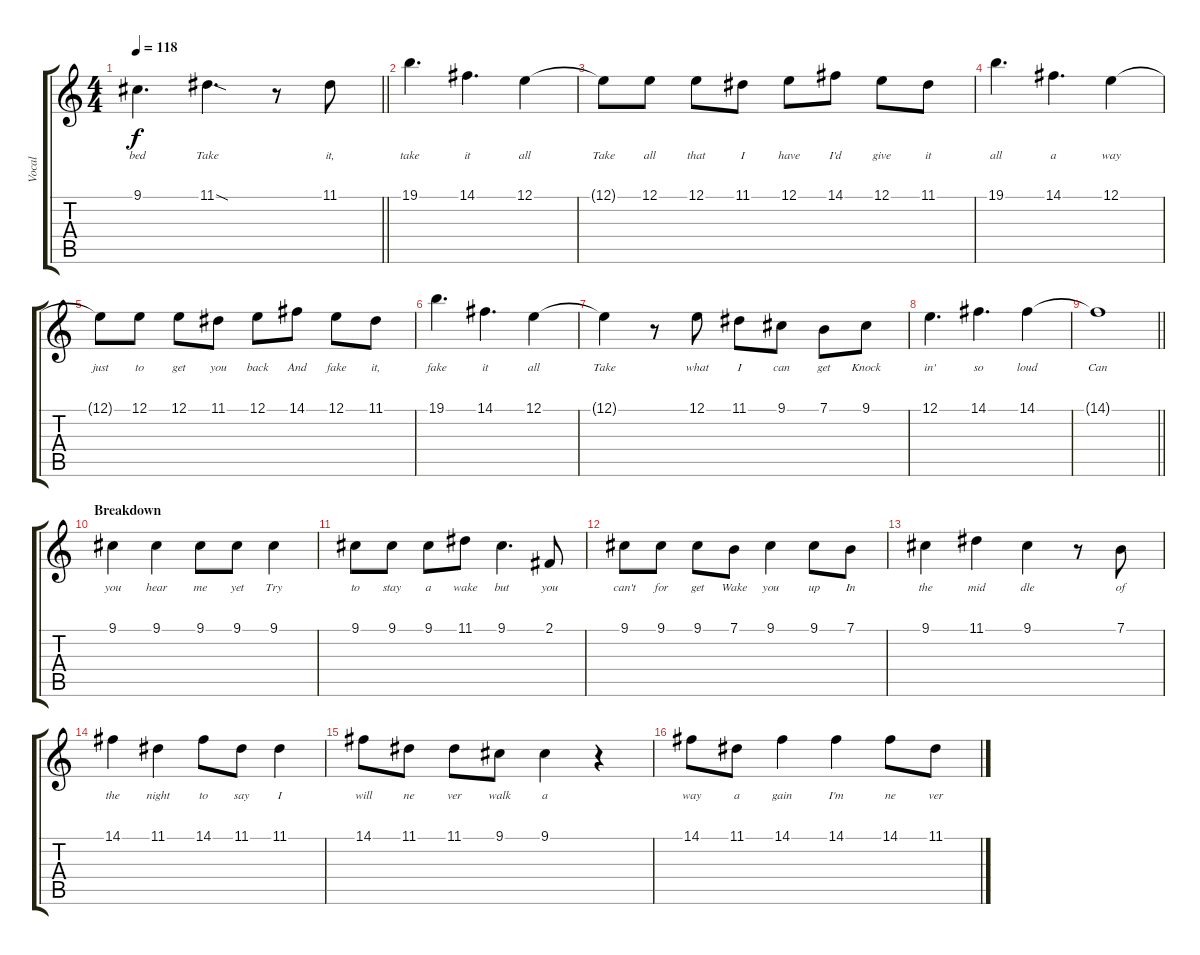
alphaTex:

\track ("Vocal" "Vocal") {instrument lead2sawtooth}
\staff {score tabs}
\tuning (E4 B3 G3 D3 A2 E2) {hide}
\ts (4 4)
\tempo 118
\clef g2
\barLineRight lightlight
\ks c
9.1{t}.4{d lyrics (0 "bed") lyrics (1 "") lyrics (2 "") lyrics (3 "") lyrics (4 "") dy f} 11.1{sod}.4{d lyrics (0 "Take") lyrics (1 "") lyrics (2 "") lyrics (3 "") lyrics (4 "")} r.8 11.1.8{lyrics (0 "it,") lyrics (1 "") lyrics (2 "") lyrics (3 "") lyrics (4 "")} |
19.1.4{d lyrics (0 "take") lyrics (1 "") lyrics (2 "") lyrics (3 "") lyrics (4 "")} 14.1.4{d lyrics (0 "it") lyrics (1 "") lyrics (2 "") lyrics (3 "") lyrics (4 "")} 12.1.4{lyrics (0 "all") lyrics (1 "") lyrics (2 "") lyrics (3 "") lyrics (4 "")} |
12.1{t}.8{lyrics (0 "Take") lyrics (1 "") lyrics (2 "") lyrics (3 "") lyrics (4 "")} 12.1.8{lyrics (0 "all") lyrics (1 "") lyrics (2 "") lyrics (3 "") lyrics (4 "")} 12.1.8{lyrics (0 "that") lyrics (1 "") lyrics (2 "") lyrics (3 "") lyrics (4 "")} 11.1.8{lyrics (0 "I") lyrics (1 "") lyrics (2 "") lyrics (3 "") lyrics (4 "")} 12.1.8{lyrics (0 "have") lyrics (1 "") lyrics (2 "") lyrics (3 "") lyrics (4 "")} 14.1.8{lyrics (0 "I'd") lyrics (1 "") lyrics (2 "") lyrics (3 "") lyrics (4 "")} 12.1.8{lyrics (0 "give") lyrics (1 "") lyrics (2 "") lyrics (3 "") lyrics (4 "")} 11.1.8{lyrics (0 "it") lyrics (1 "") lyrics (2 "") lyrics (3 "") lyrics (4 "")} |
19.1.4{d lyrics (0 "all") lyrics (1 "") lyrics (2 "") lyrics (3 "") lyrics (4 "")} 14.1.4{d lyrics (0 "a") lyrics (1 "") lyrics (2 "") lyrics (3 "") lyrics (4 "")} 12.1.4{lyrics (0 "way") lyrics (1 "") lyrics (2 "") lyrics (3 "") lyrics (4 "")} |
12.1{t}.8{lyrics (0 "just") lyrics (1 "") lyrics (2 "") lyrics (3 "") lyrics (4 "")} 12.1.8{lyrics (0 "to") lyrics (1 "") lyrics (2 "") lyrics (3 "") lyrics (4 "")} 12.1.8{lyrics (0 "get") lyrics (1 "") lyrics (2 "") lyrics (3 "") lyrics (4 "")} 11.1.8{lyrics (0 "you") lyrics (1 "") lyrics (2 "") lyrics (3 "") lyrics (4 "")} 12.1.8{lyrics (0 "back") lyrics (1 "") lyrics (2 "") lyrics (3 "") lyrics (4 "")} 14.1.8{lyrics (0 "And") lyrics (1 "") lyrics (2 "") lyrics (3 "") lyrics (4 "")} 12.1.8{lyrics (0 "fake") lyrics (1 "") lyrics (2 "") lyrics (3 "") lyrics (4 "")} 11.1.8{lyrics (0 "it,") lyrics (1 "") lyrics (2 "") lyrics (3 "") lyrics (4 "")} |
19.1.4{d lyrics (0 "fake") lyrics (1 "") lyrics (2 "") lyrics (3 "") lyrics (4 "")} 14.1.4{d lyrics (0 "it") lyrics (1 "") lyrics (2 "") lyrics (3 "") lyrics (4 "")} 12.1.4{lyrics (0 "all") lyrics (1 "") lyrics (2 "") lyrics (3 "") lyrics (4 "")} |
12.1{t}.4{lyrics (0 "Take") lyrics (1 "") lyrics (2 "") lyrics (3 "") lyrics (4 "")} r.8 12.1.8{lyrics (0 "what") lyrics (1 "") lyrics (2 "") lyrics (3 "") lyrics (4 "")} 11.1.8{lyrics (0 "I") lyrics (1 "") lyrics (2 "") lyrics (3 "") lyrics (4 "")} 9.1.8{lyrics (0 "can") lyrics (1 "") lyrics (2 "") lyrics (3 "") lyrics (4 "")} 7.1.8{lyrics (0 "get") lyrics (1 "") lyrics (2 "") lyrics (3 "") lyrics (4 "")} 9.1.8{lyrics (0 "Knock") lyrics (1 "") lyrics (2 "") lyrics (3 "") lyrics (4 "")} |
12.1.4{d lyrics (0 "in'") lyrics (1 "") lyrics (2 "") lyrics (3 "") lyrics (4 "")} 14.1.4{d lyrics (0 "so") lyrics (1 "") lyrics (2 "") lyrics (3 "") lyrics (4 "")} 14.1.4{lyrics (0 "loud") lyrics (1 "") lyrics (2 "") lyrics (3 "") lyrics (4 "")} |
\barLineRight lightlight
14.1{t}.1{lyrics (0 "Can") lyrics (1 "") lyrics (2 "") lyrics (3 "") lyrics (4 "")} |
\section ("" "Breakdown")
9.1.4{lyrics (0 "you") lyrics (1 "") lyrics (2 "") lyrics (3 "") lyrics (4 "")} 9.1.4{lyrics (0 "hear") lyrics (1 "") lyrics (2 "") lyrics (3 "") lyrics (4 "")} 9.1.8{lyrics (0 "me") lyrics (1 "") lyrics (2 "") lyrics (3 "") lyrics (4 "")} 9.1.8{lyrics (0 "yet") lyrics (1 "") lyrics (2 "") lyrics (3 "") lyrics (4 "")} 9.1.4{lyrics (0 "Try") lyrics (1 "") lyrics (2 "") lyrics (3 "") lyrics (4 "")} |
9.1.8{lyrics (0 "to") lyrics (1 "") lyrics (2 "") lyrics (3 "") lyrics (4 "")} 9.1.8{lyrics (0 "stay") lyrics (1 "") lyrics (2 "") lyrics (3 "") lyrics (4 "")} 9.1.8{lyrics (0 "a") lyrics (1 "") lyrics (2 "") lyrics (3 "") lyrics (4 "")} 11.1.8{lyrics (0 "wake") lyrics (1 "") lyrics (2 "") lyrics (3 "") lyrics (4 "")} 9.1.4{d lyrics (0 "but") lyrics (1 "") lyrics (2 "") lyrics (3 "") lyrics (4 "")} 2.1.8{lyrics (0 "you") lyrics (1 "") lyrics (2 "") lyrics (3 "") lyrics (4 "")} |
9.1.8{lyrics (0 "can't") lyrics (1 "") lyrics (2 "") lyrics (3 "") lyrics (4 "")} 9.1.8{lyrics (0 "for") lyrics (1 "") lyrics (2 "") lyrics (3 "") lyrics (4 "")} 9.1.8{lyrics (0 "get") lyrics (1 "") lyrics (2 "") lyrics (3 "") lyrics (4 "")} 7.1.8{lyrics (0 "Wake") lyrics (1 "") lyrics (2 "") lyrics (3 "") lyrics (4 "")} 9.1.4{lyrics (0 "you") lyrics (1 "") lyrics (2 "") lyrics (3 "") lyrics (4 "")} 9.1.8{lyrics (0 "up") lyrics (1 "") lyrics (2 "") lyrics (3 "") lyrics (4 "")} 7.1.8{lyrics (0 "In") lyrics (1 "") lyrics (2 "") lyrics (3 "") lyrics (4 "")} |
9.1.4{lyrics (0 "the") lyrics (1 "") lyrics (2 "") lyrics (3 "") lyrics (4 "")} 11.1.4{lyrics (0 "mid") lyrics (1 "") lyrics (2 "") lyrics (3 "") lyrics (4 "")} 9.1.4{lyrics (0 "dle") lyrics (1 "") lyrics (2 "") lyrics (3 "") lyrics (4 "")} r.8 7.1.8{lyrics (0 "of") lyrics (1 "") lyrics (2 "") lyrics (3 "") lyrics (4 "")} |
14.1.4{lyrics (0 "the") lyrics (1 "") lyrics (2 "") lyrics (3 "") lyrics (4 "")} 11.1.4{lyrics (0 "night") lyrics (1 "") lyrics (2 "") lyrics (3 "") lyrics (4 "")} 14.1.8{lyrics (0 "to") lyrics (1 "") lyrics (2 "") lyrics (3 "") lyrics (4 "")} 11.1.8{lyrics (0 "say") lyrics (1 "") lyrics (2 "") lyrics (3 "") lyrics (4 "")} 11.1.4{lyrics (0 "I") lyrics (1 "") lyrics (2 "") lyrics (3 "") lyrics (4 "")} |
14.1.8{lyrics (0 "will") lyrics (1 "") lyrics (2 "") lyrics (3 "") lyrics (4 "")} 11.1.8{lyrics (0 "ne") lyrics (1 "") lyrics (2 "") lyrics (3 "") lyrics (4 "")} 11.1.8{lyrics (0 "ver") lyrics (1 "") lyrics (2 "") lyrics (3 "") lyrics (4 "")} 9.1.8{lyrics (0 "walk") lyrics (1 "") lyrics (2 "") lyrics (3 "") lyrics (4 "")} 9.1.4{lyrics (0 "a") lyrics (1 "") lyrics (2 "") lyrics (3 "") lyrics (4 "")} r.4 |
14.1.8{lyrics (0 "way") lyrics (1 "") lyrics (2 "") lyrics (3 "") lyrics (4 "")} 11.1.8{lyrics (0 "a") lyrics (1 "") lyrics (2 "") lyrics (3 "") lyrics (4 "")} 14.1.4{lyrics (0 "gain") lyrics (1 "") lyrics (2 "") lyrics (3 "") lyrics (4 "")} 14.1.4{lyrics (0 "I'm") lyrics (1 "") lyrics (2 "") lyrics (3 "") lyrics (4 "")} 14.1.8{lyrics (0 "ne") lyrics (1 "") lyrics (2 "") lyrics (3 "") lyrics (4 "")} 11.1.8{lyrics (0 "ver") lyrics (1 "") lyrics (2 "") lyrics (3 "") lyrics (4 "")}
